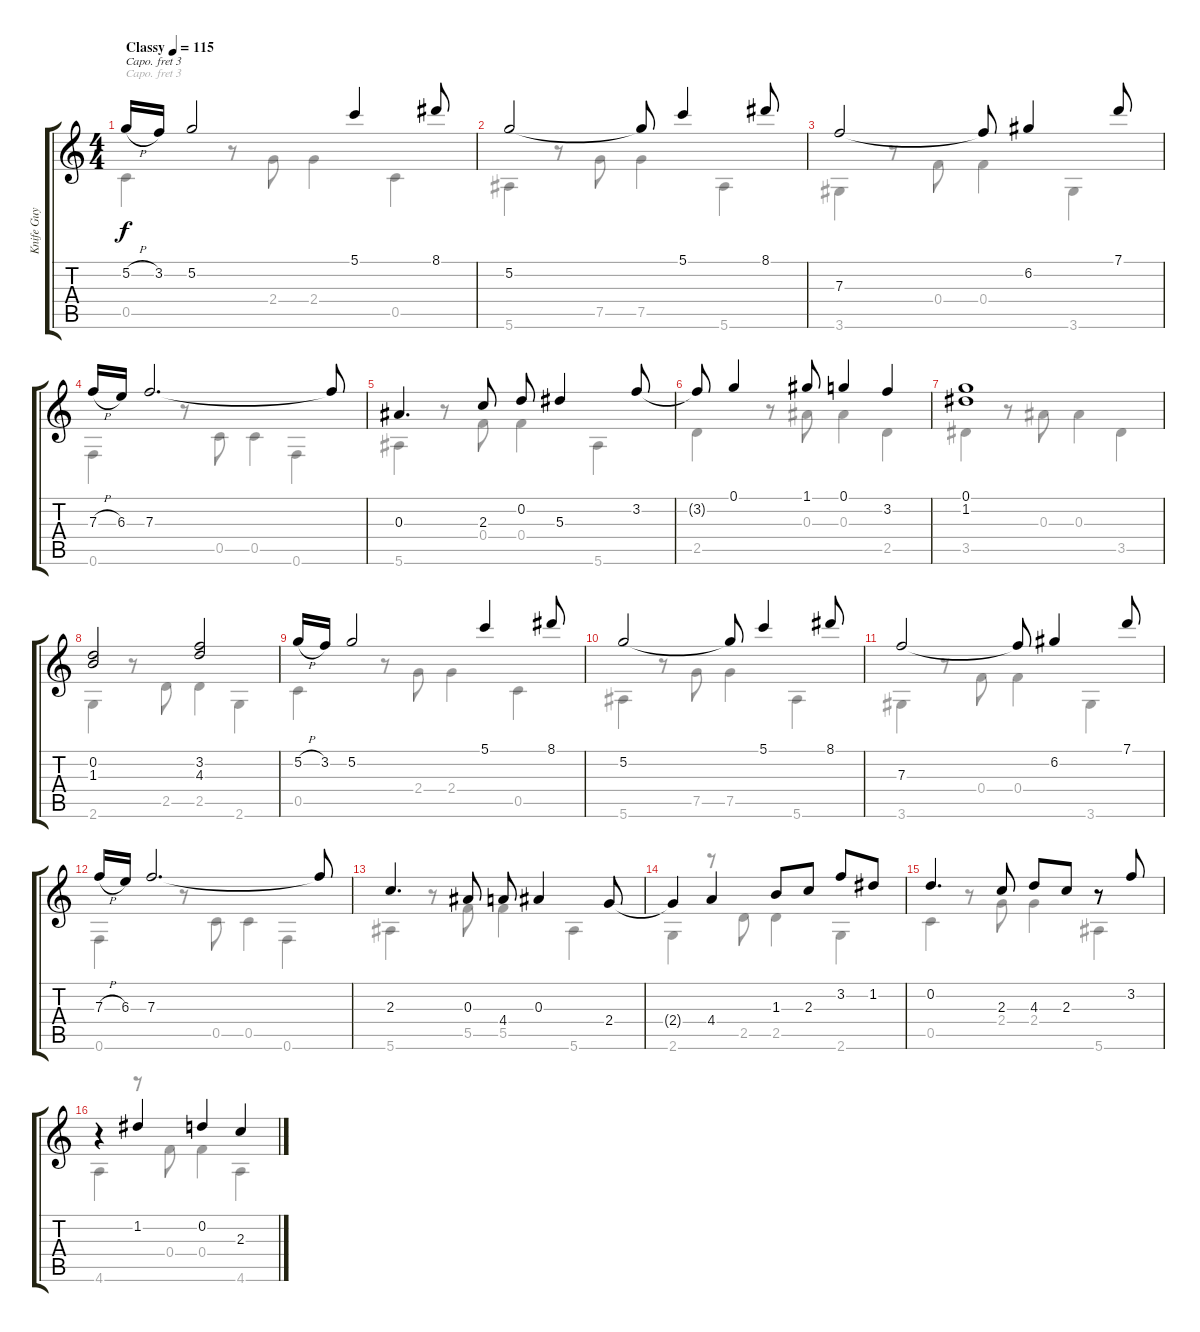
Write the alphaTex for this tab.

\track ("Knife Guy" "Knife Guy") {instrument acousticguitarnylon}
\staff {score tabs}
\capo 3
\tuning (E4 B3 G3 D3 A2 D2) {hide}
\voice
\ts (4 4)
\tempo (115 "Classy")
\clef g2
\ks c
5.2{h}.16{dy f instrument acousticguitarnylon} 3.2.16 5.2.2 5.1.4 8.1.8 |
5.2.2 5.2{t}.8 5.1.4 8.1.8 |
7.3.2 7.3{t}.8 6.2.4 7.1.8 |
7.3{h}.16 6.3.16 7.3.2{d} 7.3{t}.8 |
0.3.4{d} 2.3.8 0.2.8 5.3.4 3.2.8 |
3.2{t}.8 0.1.4 1.1.8 0.1.4 3.2.4 |
(0.1 1.2).1 |
(0.2 1.3).2 (3.2 4.3).2 |
5.2{h}.16 3.2.16 5.2.2 5.1.4 8.1.8 |
5.2.2 5.2{t}.8 5.1.4 8.1.8 |
7.3.2 7.3{t}.8 6.2.4 7.1.8 |
7.3{h}.16 6.3.16 7.3.2{d} 7.3{t}.8 |
2.3.4{d} 0.3.8 4.4.8 0.3.4 2.4.8 |
2.4{t}.4 4.4.4 1.3.8 2.3.8 3.2.8 1.2.8 |
0.2.4{d} 2.3.8 4.3.8 2.3.8 r.8 3.2.8 |
r.4 1.2.4 0.2.4 2.3.4
\voice
\clef g2
\ottava regular
\simile none
\ks c
0.5.4{dy f} r.8 2.4.8 2.4.4 0.5.4 |
5.6.4 r.8 7.5.8 7.5.4 5.6.4 |
3.6.4 r.8 0.4.8 0.4.4 3.6.4 |
0.6.4 r.8 0.5.8 0.5.4 0.6.4 |
5.6.4 r.8 0.4.8 0.4.4 5.6.4 |
2.5.4 r.8 0.3.8 0.3.4 2.5.4 |
3.5.4 r.8 0.3.8 0.3.4 3.5.4 |
2.6.4 r.8 2.5.8 2.5.4 2.6.4 |
0.5.4 r.8 2.4.8 2.4.4 0.5.4 |
5.6.4 r.8 7.5.8 7.5.4 5.6.4 |
3.6.4 r.8 0.4.8 0.4.4 3.6.4 |
0.6.4 r.8 0.5.8 0.5.4 0.6.4 |
5.6.4 r.8 5.5.8 5.5.4 5.6.4 |
2.6.4 r.8 2.5.8 2.5.4 2.6.4 |
0.5.4 r.8 2.4.8 2.4.4 5.6.4 |
4.6.4 r.8 0.4.8 0.4.4 4.6.4
